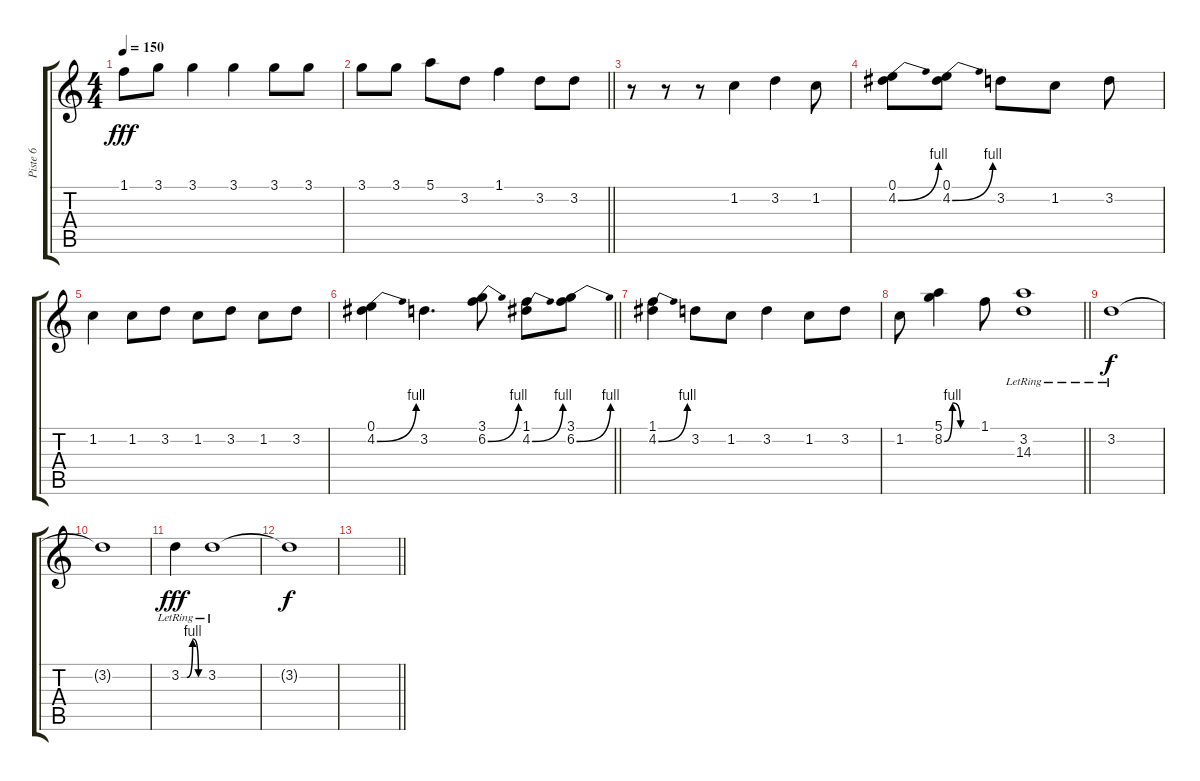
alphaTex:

\track ("Piste 6" "Piste 6") {instrument electricguitarjazz}
\staff {score tabs}
\tuning (E4 B3 G3 D3 A2 E2) {hide}
\ts (4 4)
\tempo 150
\clef g2
\ks c
1.1.8{dy fff} 3.1.8 3.1.4 3.1.4 3.1.8 3.1.8 |
\barLineRight lightlight
3.1.8 3.1.8 5.1.8 3.2.8 1.1.4 3.2.8 3.2.8 |
r.8 r.8 r.8 1.2.4 3.2.4 1.2.8 |
(0.1 4.2{be (bend 0 0 60 4)}).8 (0.1 4.2{be (bend 0 0 60 4)}).8 3.2.8 1.2.8 3.2.8 |
1.2.4 1.2.8 3.2.8 1.2.8 3.2.8 1.2.8 3.2.8 |
\barLineRight lightlight
(0.1 4.2{be (bend 0 0 60 4)}).4 3.2.4{d} (3.1 6.2{be (bend 0 0 60 4)}).8 (1.1 4.2{be (bend 0 0 60 4)}).8 (3.1 6.2{be (bend 0 0 60 4)}).8 |
(1.1 4.2{be (bend 0 0 60 4)}).4 3.2.8 1.2.8 3.2.4 1.2.8 3.2.8 |
\barLineRight lightlight
1.2.8 (5.1 8.2{be (custom 0 0 15 4 30 0 60 0)}).4 1.1.8 (3.2{lr} 14.3).1 |
3.2{lr}.1{dy f} |
3.2{t}.1 |
3.2{be (custom 0 0 15 0 30 4 45 0 60 0) lr}.4{dy fff} 3.2{lr}.1 |
3.2{t}.1{dy f} |
\barLineRight lightlight
